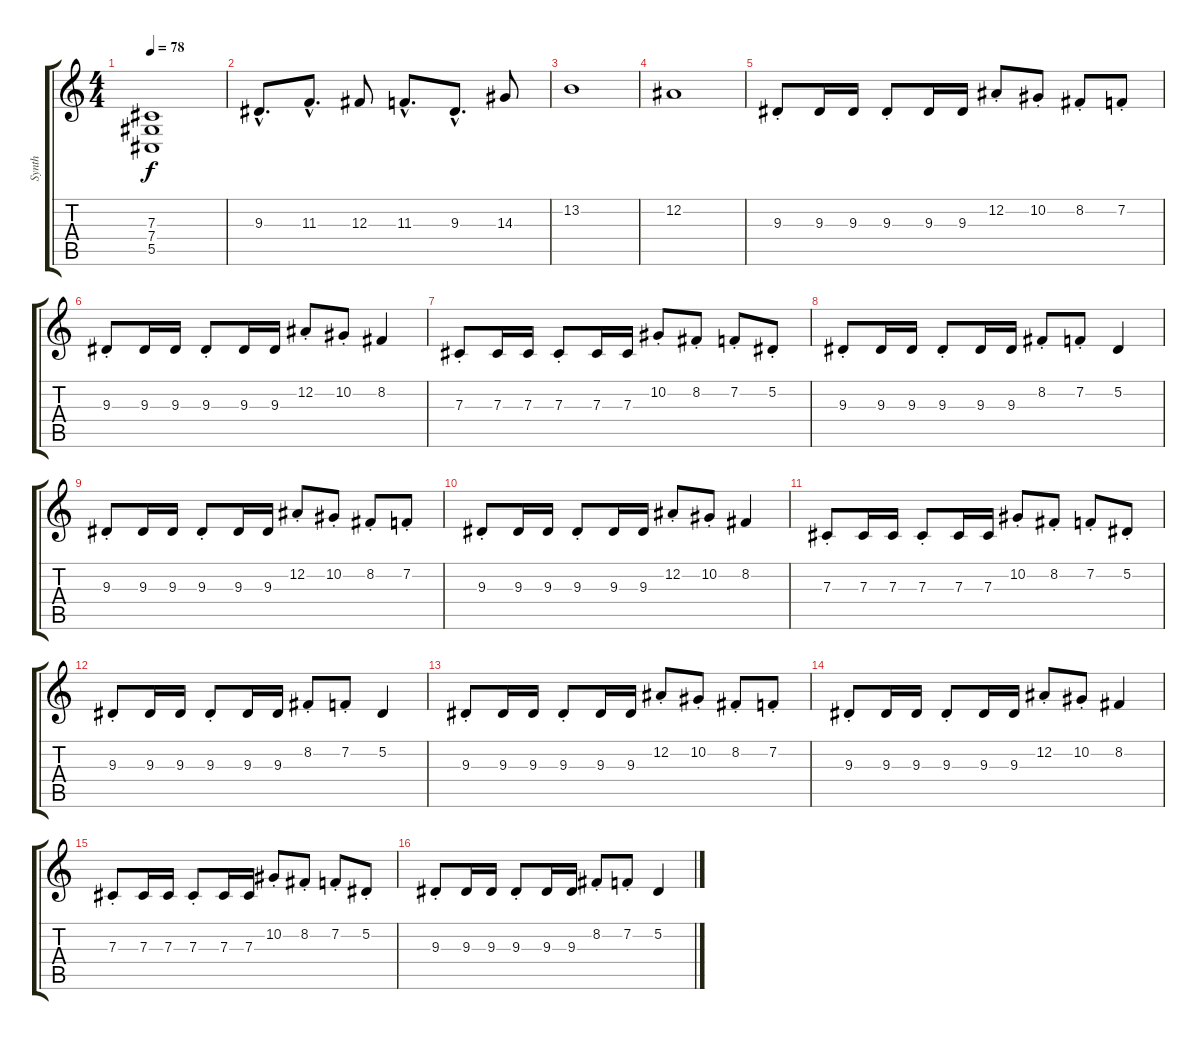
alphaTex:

\track ("Synth" "Synth") {instrument synthstrings1}
\staff {score tabs}
\tuning (Eb4 Bb3 Gb3 Db3 Ab2 Eb2) {hide}
\ts (4 4)
\tempo 78
\clef g2
\ks c
(7.3 7.4 5.5).1{dy f} |
9.3{hac}.8{d volume 14} 11.3{hac}.8{d} 12.3.8 11.3{hac}.8{d} 9.3{hac}.8{d} 14.3.8 |
13.2.1 |
12.2.1 |
9.3{st}.8 9.3.16 9.3.16 9.3{st}.8 9.3.16 9.3.16 12.2{st}.8 10.2{st}.8 8.2{st}.8 7.2{st}.8 |
9.3{st}.8 9.3.16 9.3.16 9.3{st}.8 9.3.16 9.3.16 12.2{st}.8 10.2{st}.8 8.2.4 |
7.3{st}.8 7.3.16 7.3.16 7.3{st}.8 7.3.16 7.3.16 10.2{st}.8 8.2{st}.8 7.2{st}.8 5.2{st}.8 |
9.3{st}.8 9.3.16 9.3.16 9.3{st}.8 9.3.16 9.3.16 8.2{st}.8 7.2{st}.8 5.2.4 |
9.3{st}.8 9.3.16 9.3.16 9.3{st}.8 9.3.16 9.3.16 12.2{st}.8 10.2{st}.8 8.2{st}.8 7.2{st}.8 |
9.3{st}.8 9.3.16 9.3.16 9.3{st}.8 9.3.16 9.3.16 12.2{st}.8 10.2{st}.8 8.2.4 |
7.3{st}.8 7.3.16 7.3.16 7.3{st}.8 7.3.16 7.3.16 10.2{st}.8 8.2{st}.8 7.2{st}.8 5.2{st}.8 |
9.3{st}.8 9.3.16 9.3.16 9.3{st}.8 9.3.16 9.3.16 8.2{st}.8 7.2{st}.8 5.2.4 |
9.3{st}.8 9.3.16 9.3.16 9.3{st}.8 9.3.16 9.3.16 12.2{st}.8 10.2{st}.8 8.2{st}.8 7.2{st}.8 |
9.3{st}.8 9.3.16 9.3.16 9.3{st}.8 9.3.16 9.3.16 12.2{st}.8 10.2{st}.8 8.2.4 |
7.3{st}.8 7.3.16 7.3.16 7.3{st}.8 7.3.16 7.3.16 10.2{st}.8 8.2{st}.8 7.2{st}.8 5.2{st}.8 |
9.3{st}.8 9.3.16 9.3.16 9.3{st}.8 9.3.16 9.3.16 8.2{st}.8 7.2{st}.8 5.2.4
